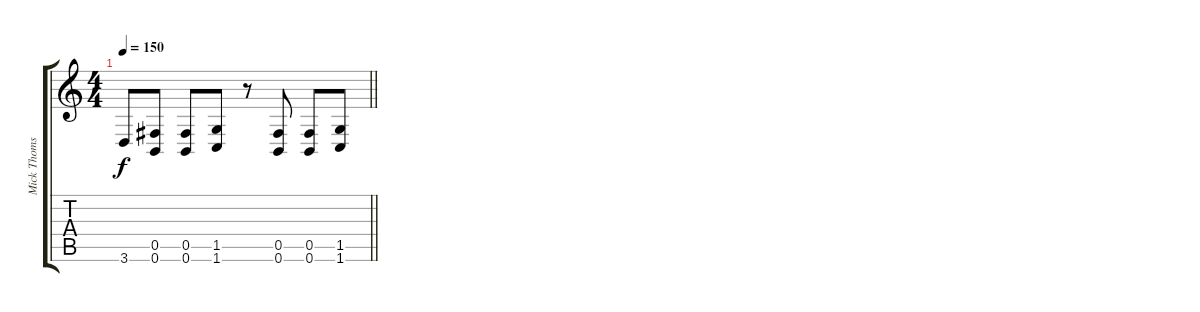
\track ("Mick Thomson" "Mick Thoms") {instrument distortionguitar}
\staff {score tabs}
\tuning (Db4 Ab3 E3 B2 Gb2 B1) {hide}
\ts (4 4)
\tempo 150
\clef g2
\barLineRight lightlight
\ks c
3.6{t}.8{dy f} (0.5 0.6).8 (0.5 0.6).8 (1.5 1.6).8 r.8 (0.5 0.6).8 (0.5 0.6).8 (1.5 1.6).8
